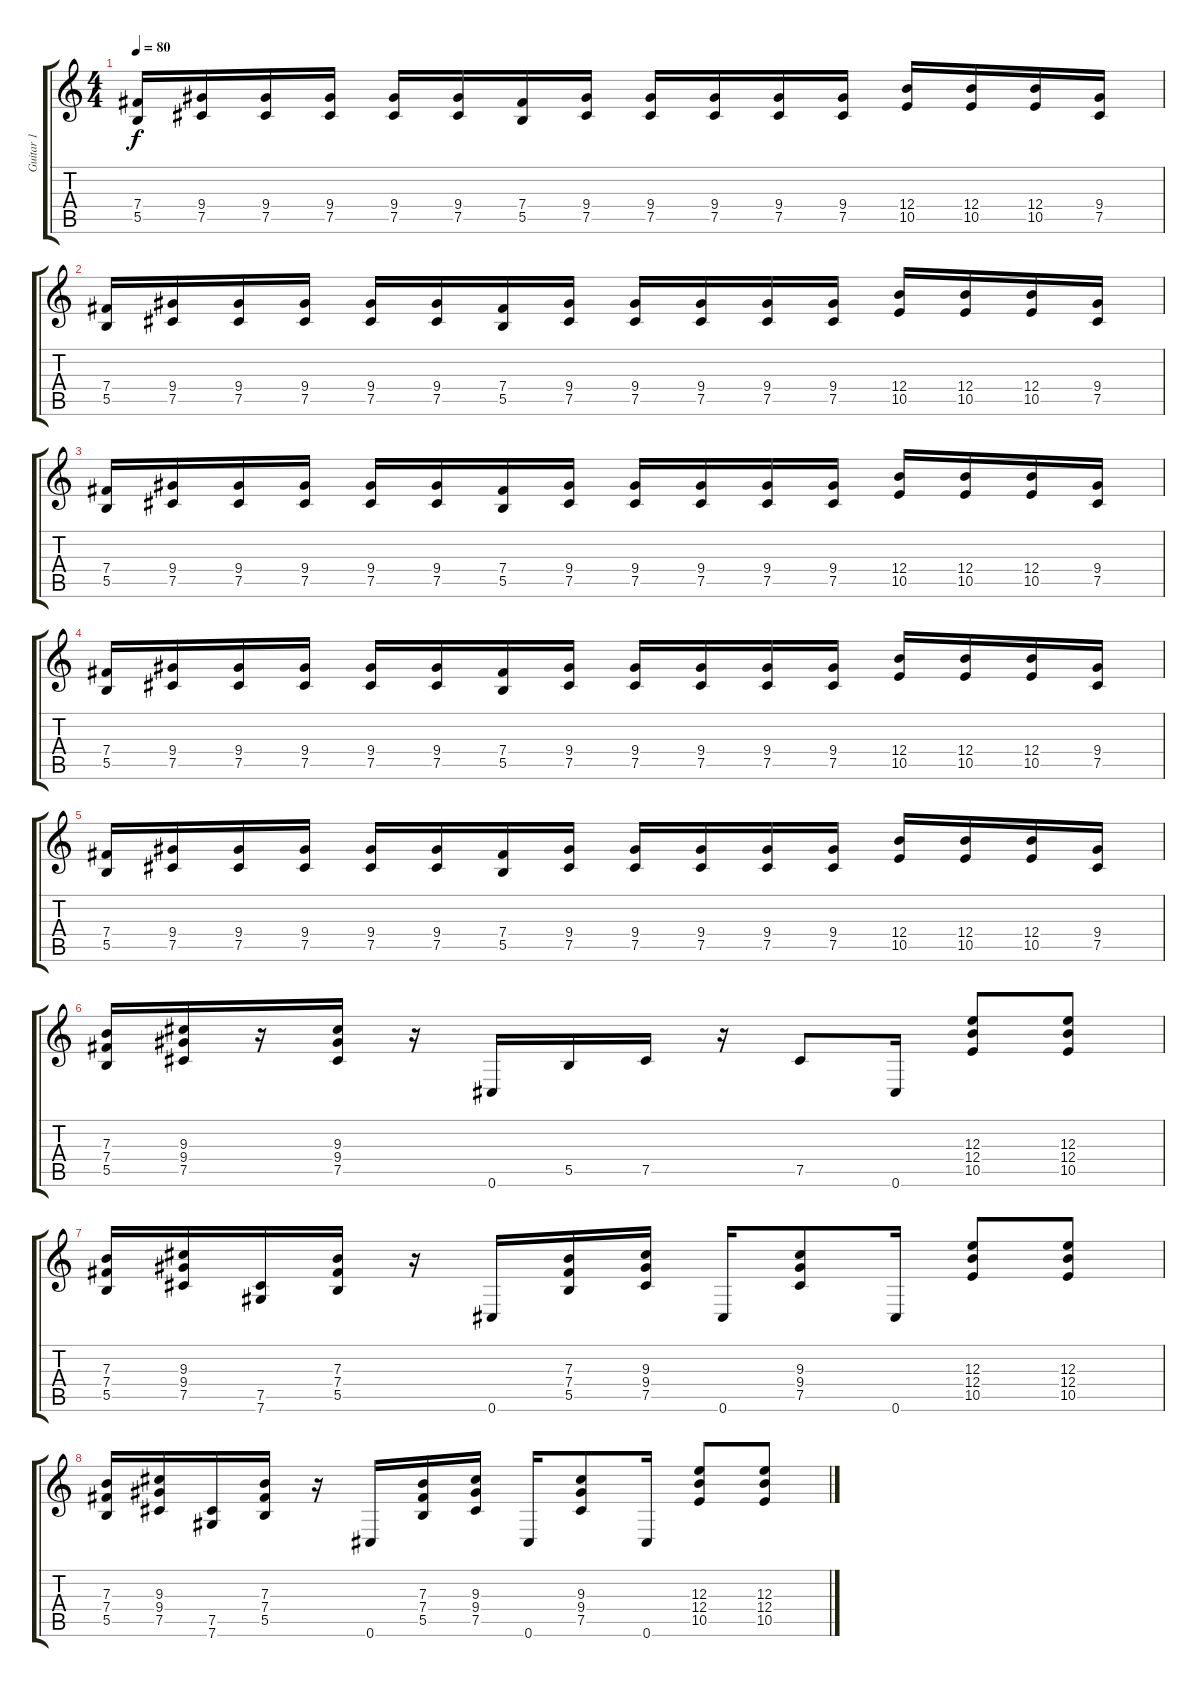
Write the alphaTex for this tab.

\track ("Guitar 1" "Guitar 1") {instrument overdrivenguitar}
\staff {score tabs}
\tuning (Db4 Ab3 E3 B2 Gb2 Db2) {hide}
\ts (4 4)
\tempo 80
\clef g2
\ks c
(7.4 5.5).16{dy f} (9.4 7.5).16 (9.4 7.5).16 (9.4 7.5).16 (9.4 7.5).16 (9.4 7.5).16 (7.4 5.5).16 (9.4 7.5).16 (9.4 7.5).16 (9.4 7.5).16 (9.4 7.5).16 (9.4 7.5).16 (12.4 10.5).16 (12.4 10.5).16 (12.4 10.5).16 (9.4 7.5).16 |
(7.4 5.5).16 (9.4 7.5).16 (9.4 7.5).16 (9.4 7.5).16 (9.4 7.5).16 (9.4 7.5).16 (7.4 5.5).16 (9.4 7.5).16 (9.4 7.5).16 (9.4 7.5).16 (9.4 7.5).16 (9.4 7.5).16 (12.4 10.5).16 (12.4 10.5).16 (12.4 10.5).16 (9.4 7.5).16 |
(7.4 5.5).16 (9.4 7.5).16 (9.4 7.5).16 (9.4 7.5).16 (9.4 7.5).16 (9.4 7.5).16 (7.4 5.5).16 (9.4 7.5).16 (9.4 7.5).16 (9.4 7.5).16 (9.4 7.5).16 (9.4 7.5).16 (12.4 10.5).16 (12.4 10.5).16 (12.4 10.5).16 (9.4 7.5).16 |
(7.4 5.5).16 (9.4 7.5).16 (9.4 7.5).16 (9.4 7.5).16 (9.4 7.5).16 (9.4 7.5).16 (7.4 5.5).16 (9.4 7.5).16 (9.4 7.5).16 (9.4 7.5).16 (9.4 7.5).16 (9.4 7.5).16 (12.4 10.5).16 (12.4 10.5).16 (12.4 10.5).16 (9.4 7.5).16 |
(7.4 5.5).16 (9.4 7.5).16 (9.4 7.5).16 (9.4 7.5).16 (9.4 7.5).16 (9.4 7.5).16 (7.4 5.5).16 (9.4 7.5).16 (9.4 7.5).16 (9.4 7.5).16 (9.4 7.5).16 (9.4 7.5).16 (12.4 10.5).16 (12.4 10.5).16 (12.4 10.5).16 (9.4 7.5).16 |
(7.3 7.4 5.5).16{balance 0 instrument overdrivenguitar} (9.3 9.4 7.5).16 r.16 (9.3 9.4 7.5).16 r.16 0.6.16 5.5.16 7.5.16 r.16 7.5.8 0.6.16 (12.3 12.4 10.5).8 (12.3 12.4 10.5).8 |
(7.3 7.4 5.5).16 (9.3 9.4 7.5).16 (7.5 7.6).16 (7.3 7.4 5.5).16 r.16 0.6.16 (7.3 7.4 5.5).16 (9.3 9.4 7.5).16 0.6.16 (9.3 9.4 7.5).8 0.6.16 (12.3 12.4 10.5).8 (12.3 12.4 10.5).8 |
(7.3 7.4 5.5).16 (9.3 9.4 7.5).16 (7.5 7.6).16 (7.3 7.4 5.5).16 r.16 0.6.16 (7.3 7.4 5.5).16 (9.3 9.4 7.5).16 0.6.16 (9.3 9.4 7.5).8 0.6.16 (12.3 12.4 10.5).8 (12.3 12.4 10.5).8
